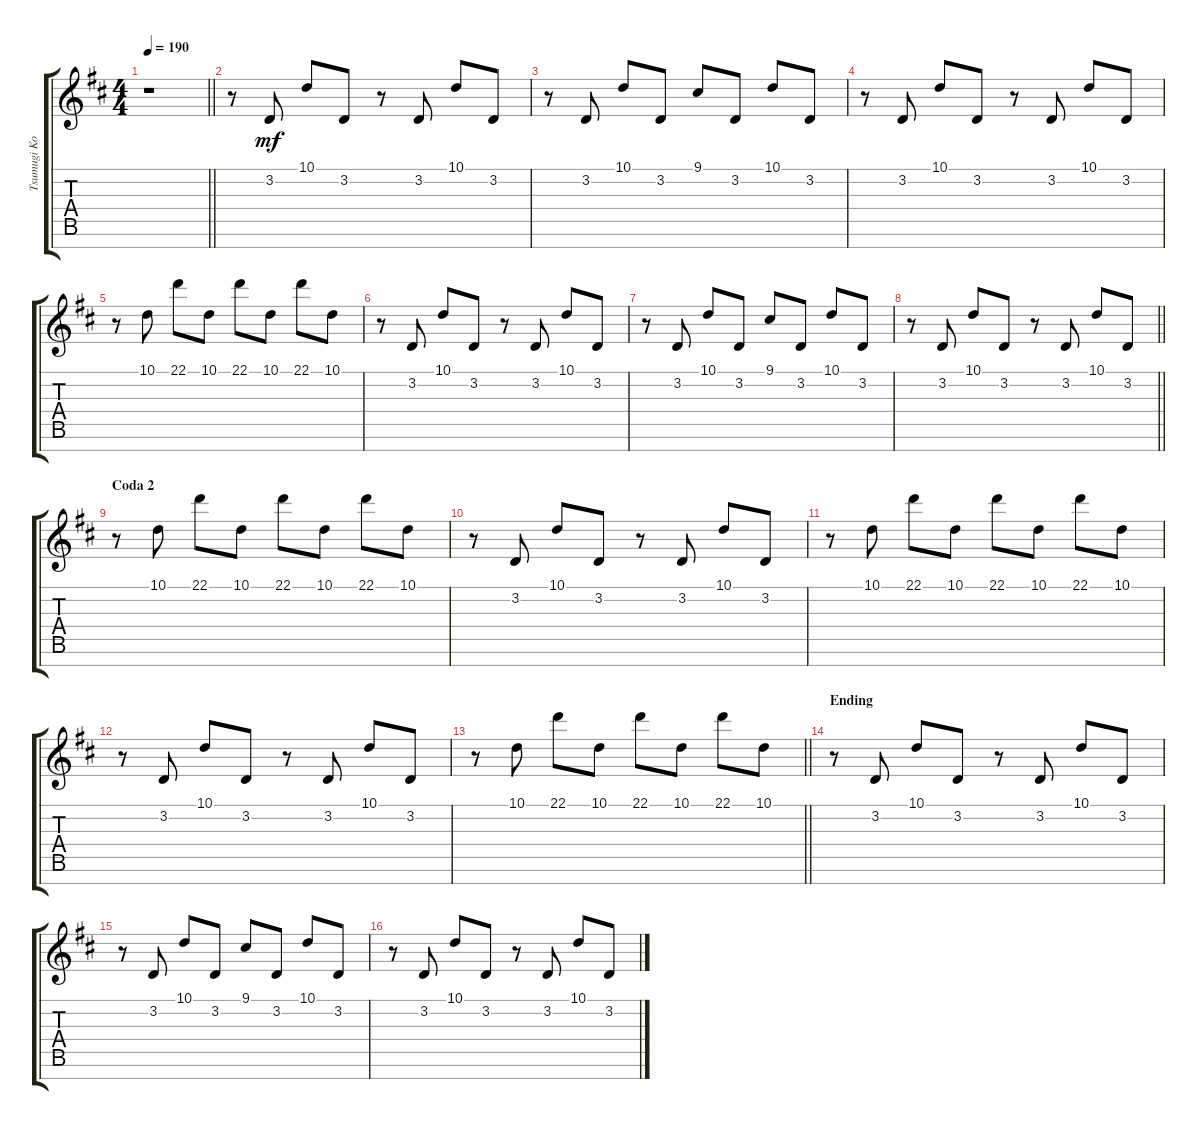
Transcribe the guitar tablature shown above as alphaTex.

\track ("Tsumugi Kotobuki (Sequencer-II)" "Tsumugi Ko") {instrument lead1square}
\staff {score tabs}
\tuning (E4 B3 G3 D3 A2 E2 B1) {hide}
\ts (4 4)
\tempo 190
\clef g2
\barLineRight lightlight
\ks d
r.1{dy mf} |
\section ("" "")
r.8 3.2.8 10.1.8 3.2.8 r.8 3.2.8 10.1.8 3.2.8 |
r.8 3.2.8 10.1.8 3.2.8 9.1.8 3.2.8 10.1.8 3.2.8 |
r.8 3.2.8 10.1.8 3.2.8 r.8 3.2.8 10.1.8 3.2.8 |
r.8 10.1.8 22.1.8 10.1.8 22.1.8 10.1.8 22.1.8 10.1.8 |
r.8 3.2.8 10.1.8 3.2.8 r.8 3.2.8 10.1.8 3.2.8 |
r.8 3.2.8 10.1.8 3.2.8 9.1.8 3.2.8 10.1.8 3.2.8 |
\barLineRight lightlight
r.8 3.2.8 10.1.8 3.2.8 r.8 3.2.8 10.1.8 3.2.8 |
\section ("" "Coda 2")
r.8 10.1.8 22.1.8 10.1.8 22.1.8 10.1.8 22.1.8 10.1.8 |
r.8 3.2.8 10.1.8 3.2.8 r.8 3.2.8 10.1.8 3.2.8 |
r.8 10.1.8 22.1.8 10.1.8 22.1.8 10.1.8 22.1.8 10.1.8 |
r.8 3.2.8 10.1.8 3.2.8 r.8 3.2.8 10.1.8 3.2.8 |
\barLineRight lightlight
r.8 10.1.8 22.1.8 10.1.8 22.1.8 10.1.8 22.1.8 10.1.8 |
\section ("" "Ending")
r.8 3.2.8 10.1.8 3.2.8 r.8 3.2.8 10.1.8 3.2.8 |
r.8 3.2.8 10.1.8 3.2.8 9.1.8 3.2.8 10.1.8 3.2.8 |
r.8 3.2.8 10.1.8 3.2.8 r.8 3.2.8 10.1.8 3.2.8
